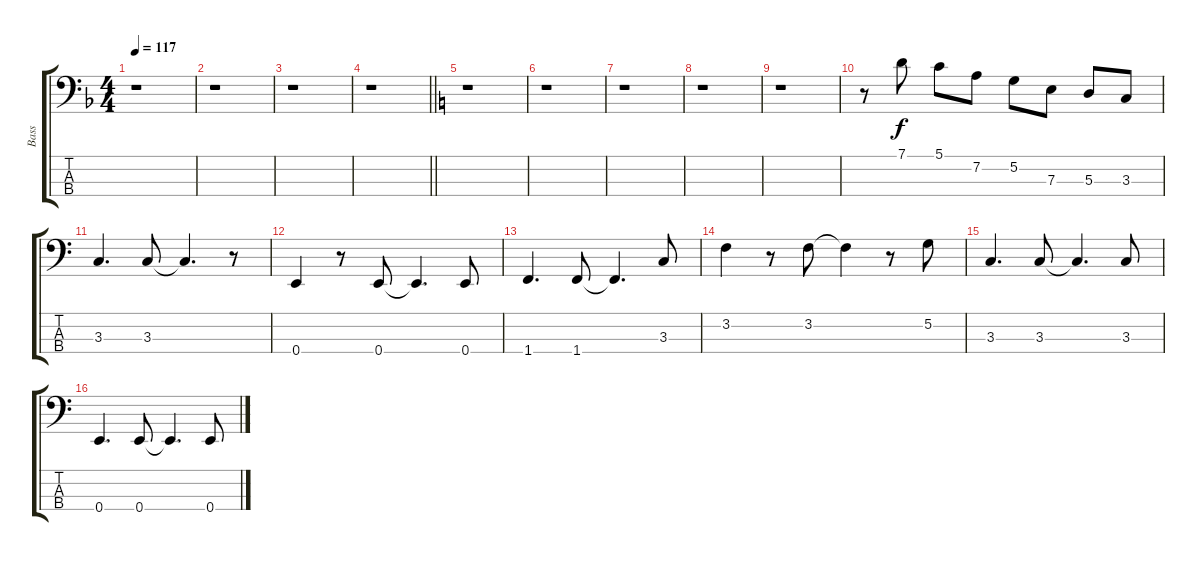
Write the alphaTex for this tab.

\track ("Bass" "Bass") {instrument electricbassfinger}
\staff {score tabs}
\tuning (G2 D2 A1 E1) {hide}
\ts (4 4)
\tempo 117
\clef f4
\ks f
r.1{dy f} |
r.1 |
r.1 |
\barLineRight lightlight
r.1 |
\ks c
r.1 |
r.1 |
r.1 |
r.1 |
r.1 |
r.8 7.1.8 5.1.8 7.2.8 5.2.8 7.3.8 5.3.8 3.3.8 |
3.3.4{d} 3.3.8 3.3{t}.4{d} r.8 |
0.4.4 r.8 0.4.8 0.4{t}.4{d} 0.4.8 |
1.4.4{d} 1.4.8 1.4{t}.4{d} 3.3.8 |
3.2.4 r.8 3.2.8 3.2{t}.4 r.8 5.2.8 |
3.3.4{d} 3.3.8 3.3{t}.4{d} 3.3.8 |
0.4.4{d} 0.4.8 0.4{t}.4{d} 0.4.8
